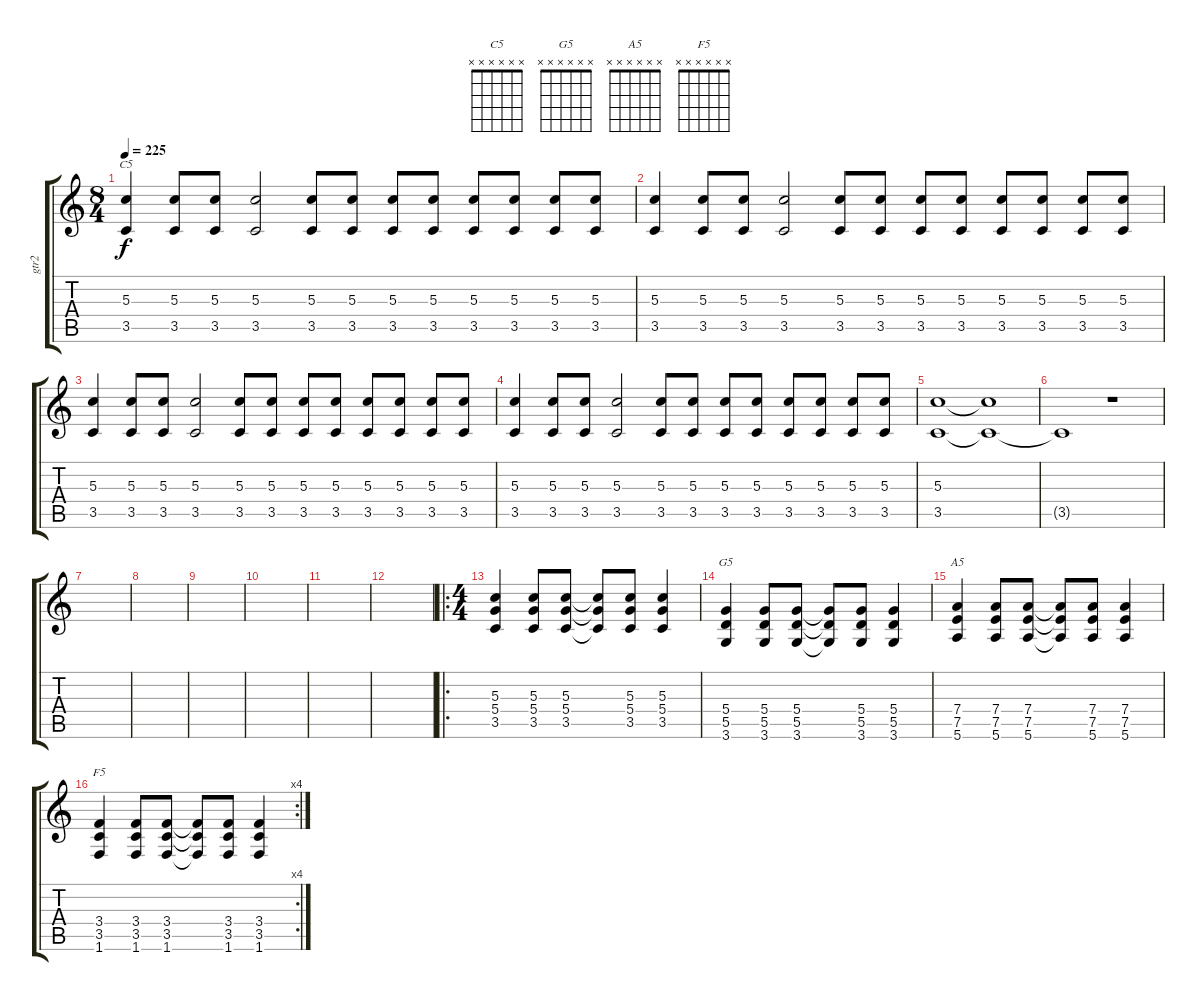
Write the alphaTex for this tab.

\track ("gtr2" "gtr2") {instrument distortionguitar}
\staff {score tabs}
\tuning (E4 B3 G3 D3 A2 E2) {hide}
\chord ("C5" x x x x x x) {firstfret 0}
\chord ("G5" x x x x x x) {firstfret 0}
\chord ("A5" x x x x x x) {firstfret 0}
\chord ("F5" x x x x x x) {firstfret 0}
\ts (8 4)
\tempo 225
\clef g2
\ks c
(5.3 3.5).4{ch "C5" dy f} (5.3 3.5).8 (5.3 3.5).8 (5.3 3.5).2 (5.3 3.5).8 (5.3 3.5).8 (5.3 3.5).8 (5.3 3.5).8 (5.3 3.5).8 (5.3 3.5).8 (5.3 3.5).8 (5.3 3.5).8 |
(5.3 3.5).4 (5.3 3.5).8 (5.3 3.5).8 (5.3 3.5).2 (5.3 3.5).8 (5.3 3.5).8 (5.3 3.5).8 (5.3 3.5).8 (5.3 3.5).8 (5.3 3.5).8 (5.3 3.5).8 (5.3 3.5).8 |
(5.3 3.5).4 (5.3 3.5).8 (5.3 3.5).8 (5.3 3.5).2 (5.3 3.5).8 (5.3 3.5).8 (5.3 3.5).8 (5.3 3.5).8 (5.3 3.5).8 (5.3 3.5).8 (5.3 3.5).8 (5.3 3.5).8 |
(5.3 3.5).4 (5.3 3.5).8 (5.3 3.5).8 (5.3 3.5).2 (5.3 3.5).8 (5.3 3.5).8 (5.3 3.5).8 (5.3 3.5).8 (5.3 3.5).8 (5.3 3.5).8 (5.3 3.5).8 (5.3 3.5).8 |
(5.3 3.5).1 (5.3{t} 3.5{t}).1 |
3.5{t}.1 r.1 |
|
|
|
|
|
|
\ro
\ts (4 4)
(5.3 5.4 3.5).4 (5.3 5.4 3.5).8 (5.3 5.4 3.5).8 (5.3{t} 5.4{t} 3.5{t}).8 (5.3 5.4 3.5).8 (5.3 5.4 3.5).4 |
(5.4 5.5 3.6).4{ch "G5"} (5.4 5.5 3.6).8 (5.4 5.5 3.6).8 (5.4{t} 5.5{t} 3.6{t}).8 (5.4 5.5 3.6).8 (5.4 5.5 3.6).4 |
(7.4 7.5 5.6).4{ch "A5"} (7.4 7.5 5.6).8 (7.4 7.5 5.6).8 (7.4{t} 7.5{t} 5.6{t}).8 (7.4 7.5 5.6).8 (7.4 7.5 5.6).4 |
\rc 4
(3.4 3.5 1.6).4{ch "F5"} (3.4 3.5 1.6).8 (3.4 3.5 1.6).8 (3.4{t} 3.5{t} 1.6{t}).8 (3.4 3.5 1.6).8 (3.4 3.5 1.6).4
